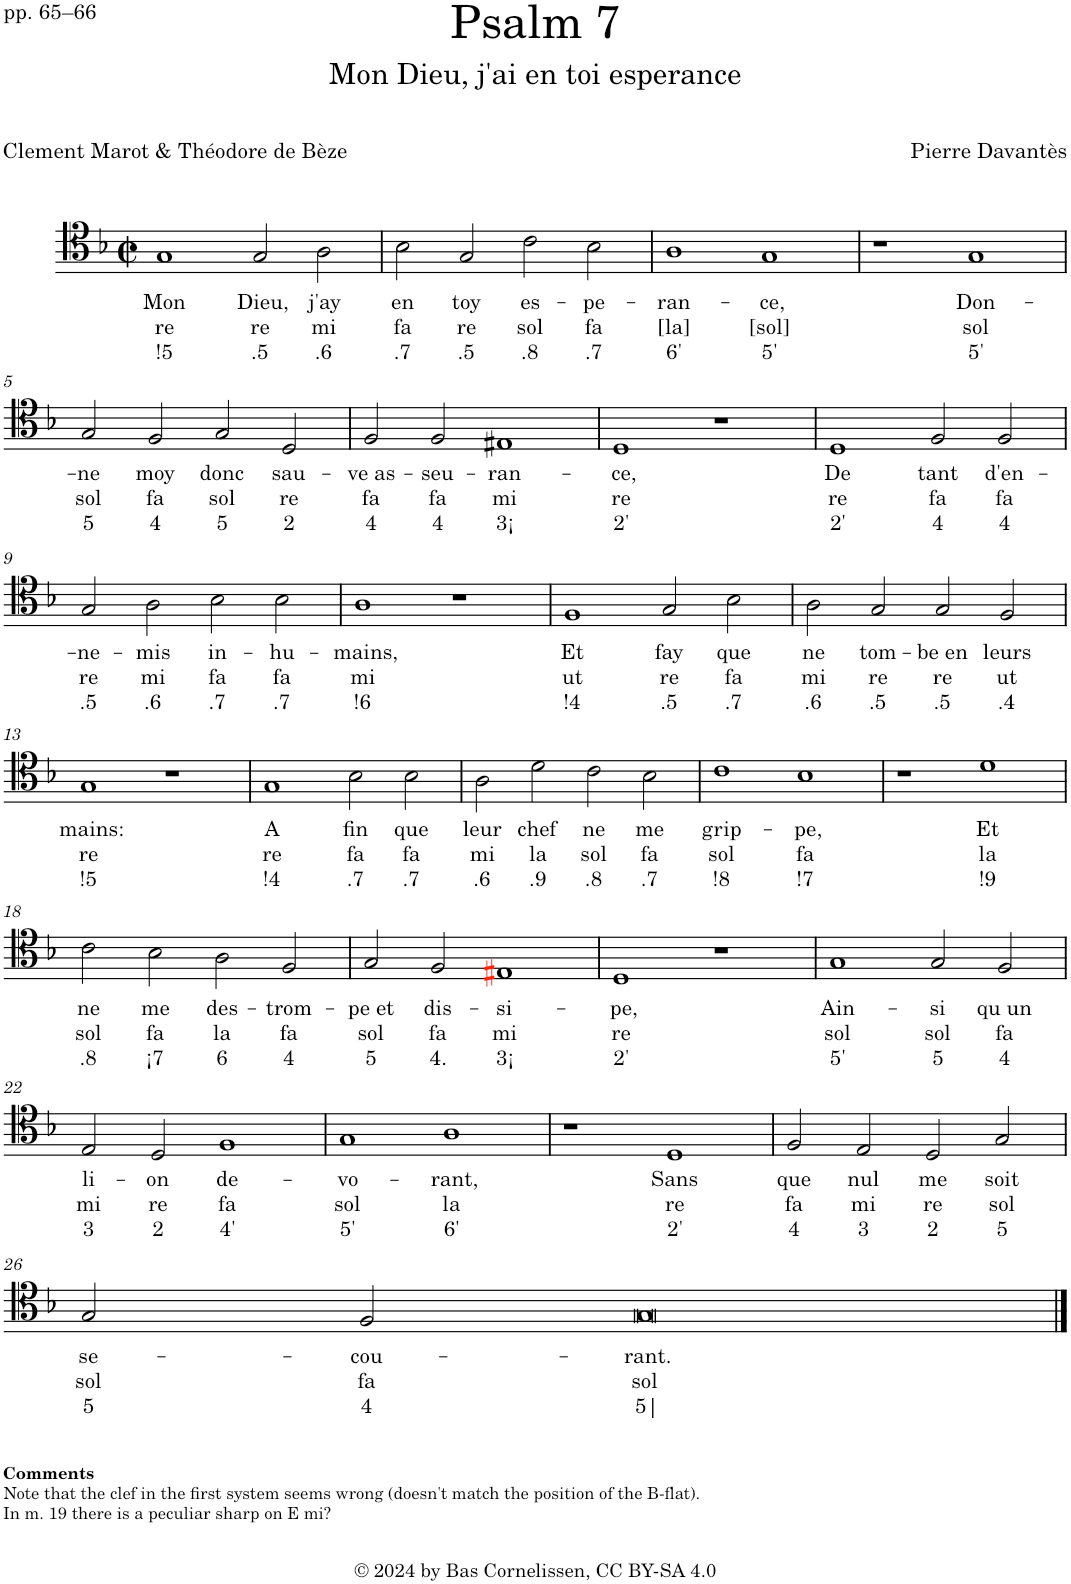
**kern	**text	**text	**text
*part1	*part1	*part1	*part1
*staff1	*staff1	*staff1	*staff1
*I"Voice	*	*	*
*I'Vo.	*	*	*
*clefC4	*	*	*
*k[b-]	*	*	*
*M4/2	*	*	*
*met(c|)	*	*	*
=1	=1	=1	=1
!	!LO:LY:b	!LO:LY:b	!LO:LY:b
1G	Mon	re	\!5
!	!LO:LY:b	!LO:LY:b	!LO:LY:b
2G/	Dieu,	re	.5
!	!LO:LY:b	!LO:LY:b	!LO:LY:b
2A\	j'ay	mi	.6
=2	=2	=2	=2
!	!LO:LY:b	!LO:LY:b	!LO:LY:b
2B-\	en	fa	.7
!	!LO:LY:b	!LO:LY:b	!LO:LY:b
2G/	toy	re	.5
!	!LO:LY:b	!LO:LY:b	!LO:LY:b
2c\	es-	sol	.8
!	!LO:LY:b	!LO:LY:b	!LO:LY:b
2B-\	-pe-	fa	.7
=3	=3	=3	=3
!	!LO:LY:b	!LO:LY:b	!LO:LY:b
1A	-ran-	[la]	6'
!	!LO:LY:b	!LO:LY:b	!LO:LY:b
1G	-ce,	[sol]	5'
=4	=4	=4	=4
1r	.	.	.
!	!LO:LY:b	!LO:LY:b	!LO:LY:b
1G	Don-	sol	5'
!!LO:LB:g=z
=5	=5	=5	=5
!	!LO:LY:b	!LO:LY:b	!LO:LY:b
2G/	-ne	sol	5
!	!LO:LY:b	!LO:LY:b	!LO:LY:b
2F/	moy	fa	4
!	!LO:LY:b	!LO:LY:b	!LO:LY:b
2G/	donc	sol	5
!	!LO:LY:b	!LO:LY:b	!LO:LY:b
2D/	sau-	re	2
=6	=6	=6	=6
!	!LO:LY:b	!LO:LY:b	!LO:LY:b
2F/	-ve as-	fa	4
!	!LO:LY:b	!LO:LY:b	!LO:LY:b
2F/	-seu-	fa	4
!	!LO:LY:b	!LO:LY:b	!LO:LY:b
1E#X	-ran-	mi	3¡
=7	=7	=7	=7
!	!LO:LY:b	!LO:LY:b	!LO:LY:b
1D	-ce,	re	2'
1r	.	.	.
=8	=8	=8	=8
!	!LO:LY:b	!LO:LY:b	!LO:LY:b
1D	De	re	2'
!	!LO:LY:b	!LO:LY:b	!LO:LY:b
2F/	tant	fa	4
!	!LO:LY:b	!LO:LY:b	!LO:LY:b
2F/	d'en-	fa	4
!!LO:LB:g=z
=9	=9	=9	=9
!	!LO:LY:b	!LO:LY:b	!LO:LY:b
2G/	-ne-	re	.5
!	!LO:LY:b	!LO:LY:b	!LO:LY:b
2A\	-mis	mi	.6
!	!LO:LY:b	!LO:LY:b	!LO:LY:b
2B-\	in-	fa	.7
!	!LO:LY:b	!LO:LY:b	!LO:LY:b
2B-\	-hu-	fa	.7
=10	=10	=10	=10
!	!LO:LY:b	!LO:LY:b	!LO:LY:b
1A	-mains,	mi	\!6
1r	.	.	.
=11	=11	=11	=11
!	!LO:LY:b	!LO:LY:b	!LO:LY:b
1F	Et	ut	\!4
!	!LO:LY:b	!LO:LY:b	!LO:LY:b
2G/	fay	re	.5
!	!LO:LY:b	!LO:LY:b	!LO:LY:b
2B-\	que	fa	.7
=12	=12	=12	=12
!	!LO:LY:b	!LO:LY:b	!LO:LY:b
2A\	ne	mi	.6
!	!LO:LY:b	!LO:LY:b	!LO:LY:b
2G/	tom-	re	.5
!	!LO:LY:b	!LO:LY:b	!LO:LY:b
2G/	-be en	re	.5
!	!LO:LY:b	!LO:LY:b	!LO:LY:b
2F/	leurs	ut	.4
!!LO:LB:g=z
=13	=13	=13	=13
!	!LO:LY:b	!LO:LY:b	!LO:LY:b
1G	mains:	re	\!5
1r	.	.	.
=14	=14	=14	=14
!	!LO:LY:b	!LO:LY:b	!LO:LY:b
1G	A	re	\!4
!	!LO:LY:b	!LO:LY:b	!LO:LY:b
2B-\	fin	fa	.7
!	!LO:LY:b	!LO:LY:b	!LO:LY:b
2B-\	que	fa	.7
=15	=15	=15	=15
!	!LO:LY:b	!LO:LY:b	!LO:LY:b
2A\	leur	mi	.6
!	!LO:LY:b	!LO:LY:b	!LO:LY:b
2d\	chef	la	.9
!	!LO:LY:b	!LO:LY:b	!LO:LY:b
2c\	ne	sol	.8
!	!LO:LY:b	!LO:LY:b	!LO:LY:b
2B-\	me	fa	.7
=16	=16	=16	=16
!	!LO:LY:b	!LO:LY:b	!LO:LY:b
1c	grip-	sol	\!8
!	!LO:LY:b	!LO:LY:b	!LO:LY:b
1B-	-pe,	fa	\!7
=17	=17	=17	=17
1r	.	.	.
!	!LO:LY:b	!LO:LY:b	!LO:LY:b
1d	Et	la	\!9
!!LO:LB:g=z
=18	=18	=18	=18
!	!LO:LY:b	!LO:LY:b	!LO:LY:b
2c\	ne	sol	.8
!	!LO:LY:b	!LO:LY:b	!LO:LY:b
2B-\	me	fa	¡7
!	!LO:LY:b	!LO:LY:b	!LO:LY:b
2A\	des-	la	6
!	!LO:LY:b	!LO:LY:b	!LO:LY:b
2F/	-trom-	fa	4
=19	=19	=19	=19
!	!LO:LY:b	!LO:LY:b	!LO:LY:b
2G/	-pe et	sol	5
!	!LO:LY:b	!LO:LY:b	!LO:LY:b
2F/	dis-	fa	4.
!	!LO:LY:b	!LO:LY:b	!LO:LY:b
1E#X	-si-	mi	3¡
=20	=20	=20	=20
!	!LO:LY:b	!LO:LY:b	!LO:LY:b
1D	-pe,	re	2'
1r	.	.	.
=21	=21	=21	=21
!	!LO:LY:b	!LO:LY:b	!LO:LY:b
1G	Ain-	sol	5'
!	!LO:LY:b	!LO:LY:b	!LO:LY:b
2G/	-si	sol	5
!	!LO:LY:b	!LO:LY:b	!LO:LY:b
2F/	qu un	fa	4
!!LO:LB:g=z
=22	=22	=22	=22
!	!LO:LY:b	!LO:LY:b	!LO:LY:b
2E/	li-	mi	3
!	!LO:LY:b	!LO:LY:b	!LO:LY:b
2D/	-on	re	2
!	!LO:LY:b	!LO:LY:b	!LO:LY:b
1F	de-	fa	4'
=23	=23	=23	=23
!	!LO:LY:b	!LO:LY:b	!LO:LY:b
1G	-vo-	sol	5'
!	!LO:LY:b	!LO:LY:b	!LO:LY:b
1A	-rant,	la	6'
=24	=24	=24	=24
1r	.	.	.
!	!LO:LY:b	!LO:LY:b	!LO:LY:b
1D	Sans	re	2'
=25	=25	=25	=25
!	!LO:LY:b	!LO:LY:b	!LO:LY:b
2F/	que	fa	4
!	!LO:LY:b	!LO:LY:b	!LO:LY:b
2E/	nul	mi	3
!	!LO:LY:b	!LO:LY:b	!LO:LY:b
2D/	me	re	2
!	!LO:LY:b	!LO:LY:b	!LO:LY:b
2G/	soit	sol	5
!!LO:LB:g=z
=26	=26	=26	=26
!	!LO:LY:b	!LO:LY:b	!LO:LY:b
2G/	se-	sol	5
!	!LO:LY:b	!LO:LY:b	!LO:LY:b
2F/	-cou-	fa	4
!	!LO:LY:b	!LO:LY:b	!LO:LY:b
1G	-rant.	sol	5|
==	==	==	==
*-	*-	*-	*-
